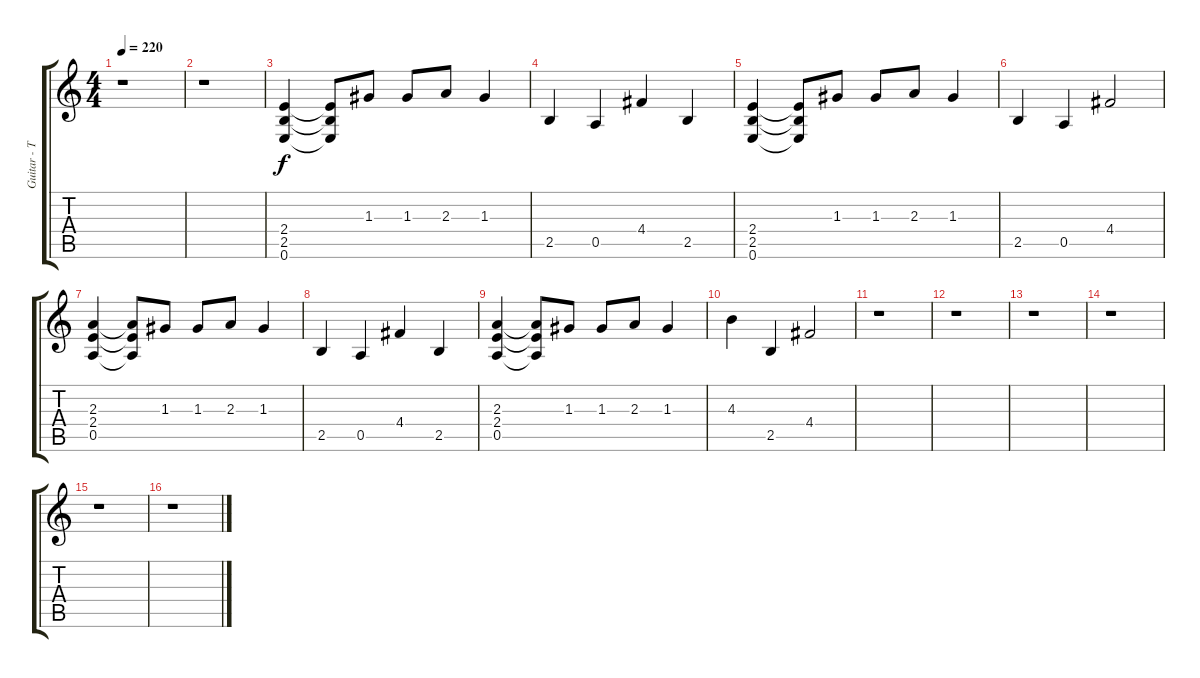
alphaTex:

\track ("Guitar - Tom Mattew Delonge" "Guitar - T") {instrument distortionguitar}
\staff {score tabs}
\tuning (E4 B3 G3 D3 A2 E2) {hide}
\ts (4 4)
\tempo 220
\clef g2
\ks c
r.1{dy f} |
r.1 |
(2.4 2.5 0.6).4 (2.4{t} 2.5{t} 0.6{t}).8 1.3.8 1.3.8 2.3.8 1.3.4 |
2.5.4 0.5.4 4.4.4 2.5.4 |
(2.4 2.5 0.6).4 (2.4{t} 2.5{t} 0.6{t}).8 1.3.8 1.3.8 2.3.8 1.3.4 |
2.5.4 0.5.4 4.4.2 |
(2.3 2.4 0.5).4 (2.3{t} 2.4{t} 0.5{t}).8 1.3.8 1.3.8 2.3.8 1.3.4 |
2.5.4 0.5.4 4.4.4 2.5.4 |
(2.3 2.4 0.5).4 (2.3{t} 2.4{t} 0.5{t}).8 1.3.8 1.3.8 2.3.8 1.3.4 |
4.3.4 2.5.4 4.4.2 |
r.1 |
r.1 |
r.1 |
r.1 |
r.1 |
r.1
